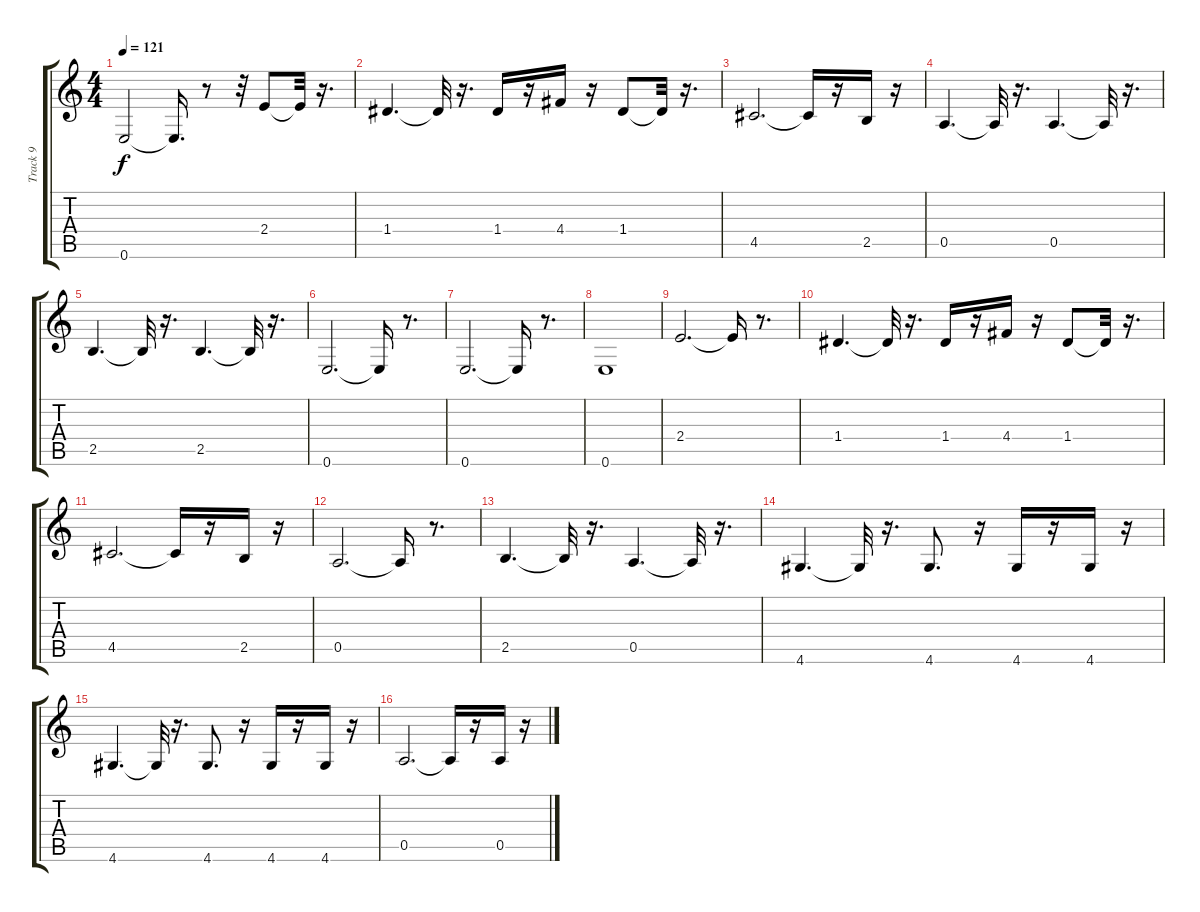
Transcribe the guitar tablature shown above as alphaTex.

\track ("Track 9" "Track 9") {instrument electricbassfinger}
\staff {score tabs}
\tuning (E4 B3 G3 D3 A2 E2) {hide}
\ts (4 4)
\tempo 121
\clef g2
\ks c
0.6.2{dy f} 0.6{t}.16{d} r.8 r.32 2.4.8 2.4{t}.32 r.16{d} |
1.4.4{d} 1.4{t}.32 r.16{d} 1.4.16 r.16 4.4.16 r.16 1.4.8 1.4{t}.32 r.16{d} |
4.5.2{d} 4.5{t}.16 r.16 2.5.16 r.16 |
0.5.4{d} 0.5{t}.32 r.16{d} 0.5.4{d} 0.5{t}.32 r.16{d} |
2.5.4{d} 2.5{t}.32 r.16{d} 2.5.4{d} 2.5{t}.32 r.16{d} |
0.6.2{d} 0.6{t}.16 r.8{d} |
0.6.2{d} 0.6{t}.16 r.8{d} |
0.6.1 |
2.4.2{d} 2.4{t}.16 r.8{d} |
1.4.4{d} 1.4{t}.32 r.16{d} 1.4.16 r.16 4.4.16 r.16 1.4.8 1.4{t}.32 r.16{d} |
4.5.2{d} 4.5{t}.16 r.16 2.5.16 r.16 |
0.5.2{d} 0.5{t}.16 r.8{d} |
2.5.4{d} 2.5{t}.32 r.16{d} 0.5.4{d} 0.5{t}.32 r.16{d} |
4.6.4{d} 4.6{t}.32 r.16{d} 4.6.8{d} r.16 4.6.16 r.16 4.6.16 r.16 |
4.6.4{d} 4.6{t}.32 r.16{d} 4.6.8{d} r.16 4.6.16 r.16 4.6.16 r.16 |
0.5.2{d} 0.5{t}.16 r.16 0.5.16 r.16
